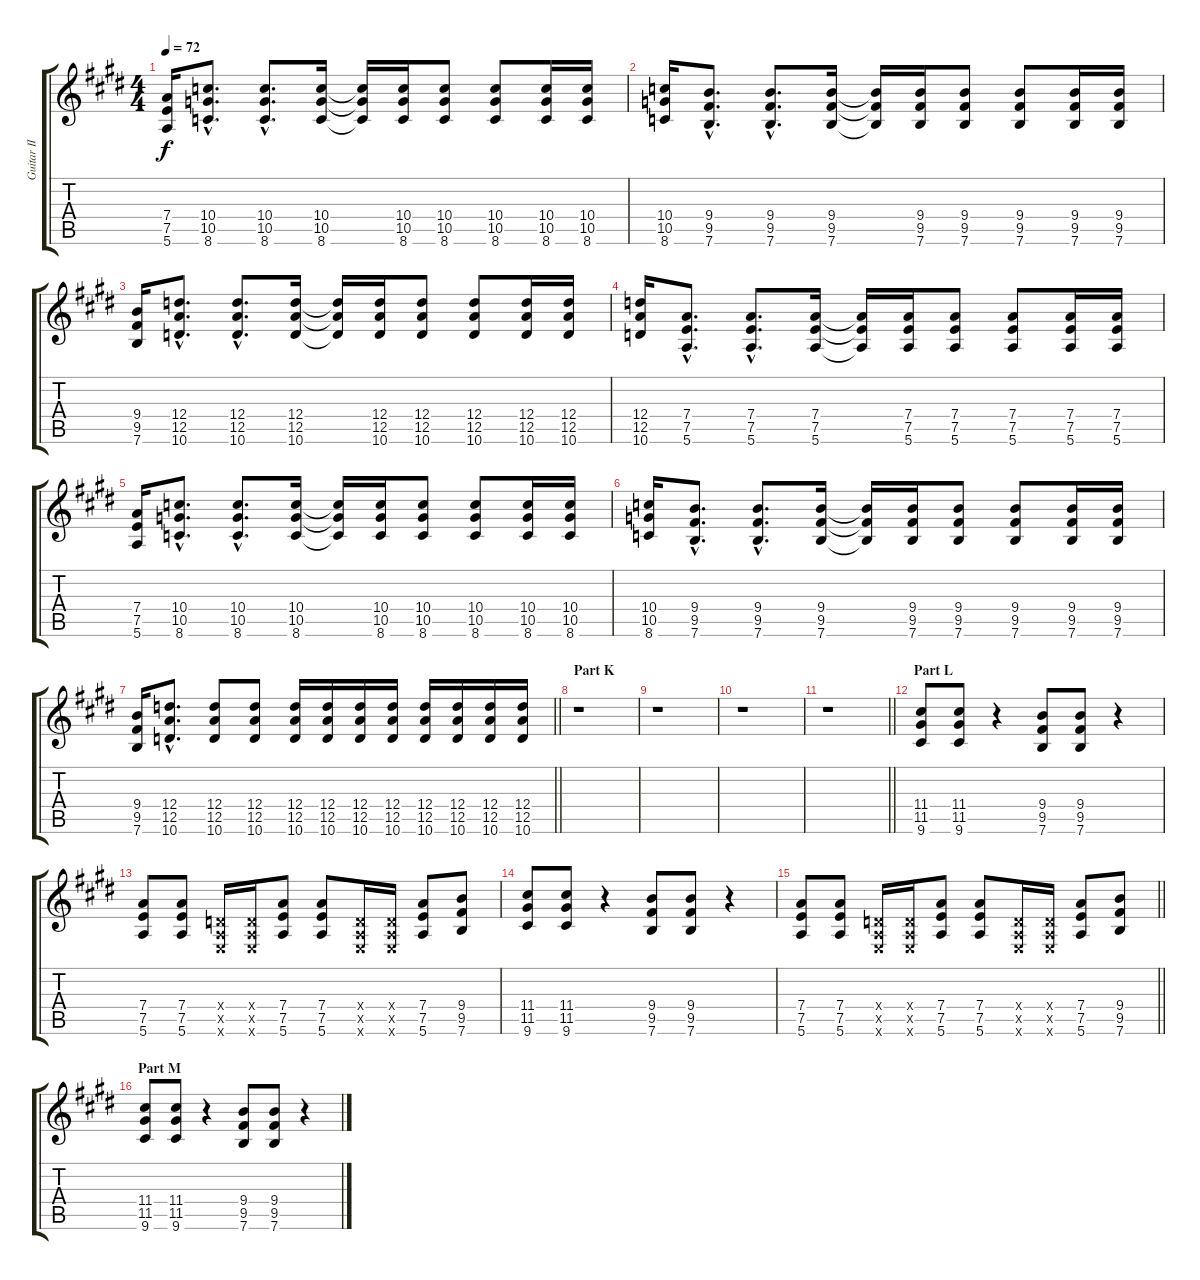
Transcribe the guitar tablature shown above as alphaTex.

\track ("Guitar II (Inoran)" "Guitar II ") {instrument distortionguitar}
\staff {score tabs}
\tuning (E4 B3 G3 D3 A2 E2) {hide}
\ts (4 4)
\tempo 72
\clef g2
\ks e
(7.4 7.5 5.6).16{dy f} (10.4{hac} 10.5{hac} 8.6{hac}).8{d} (10.4{hac} 10.5{hac} 8.6{hac}).8{d} (10.4 10.5 8.6).16 (10.4{t} 10.5{t} 8.6{t}).16 (10.4 10.5 8.6).16 (10.4 10.5 8.6).8 (10.4 10.5 8.6).8 (10.4 10.5 8.6).16 (10.4 10.5 8.6).16 |
(10.4 10.5 8.6).16 (9.4{hac} 9.5{hac} 7.6{hac}).8{d} (9.4{hac} 9.5{hac} 7.6{hac}).8{d} (9.4 9.5 7.6).16 (9.4{t} 9.5{t} 7.6{t}).16 (9.4 9.5 7.6).16 (9.4 9.5 7.6).8 (9.4 9.5 7.6).8 (9.4 9.5 7.6).16 (9.4 9.5 7.6).16 |
(9.4 9.5 7.6).16 (12.4{hac} 12.5{hac} 10.6{hac}).8{d} (12.4{hac} 12.5{hac} 10.6{hac}).8{d} (12.4 12.5 10.6).16 (12.4{t} 12.5{t} 10.6{t}).16 (12.4 12.5 10.6).16 (12.4 12.5 10.6).8 (12.4 12.5 10.6).8 (12.4 12.5 10.6).16 (12.4 12.5 10.6).16 |
(12.4 12.5 10.6).16 (7.4{hac} 7.5{hac} 5.6{hac}).8{d} (7.4{hac} 7.5{hac} 5.6{hac}).8{d} (7.4 7.5 5.6).16 (7.4{t} 7.5{t} 5.6{t}).16 (7.4 7.5 5.6).16 (7.4 7.5 5.6).8 (7.4 7.5 5.6).8 (7.4 7.5 5.6).16 (7.4 7.5 5.6).16 |
(7.4 7.5 5.6).16 (10.4{hac} 10.5{hac} 8.6{hac}).8{d} (10.4{hac} 10.5{hac} 8.6{hac}).8{d} (10.4 10.5 8.6).16 (10.4{t} 10.5{t} 8.6{t}).16 (10.4 10.5 8.6).16 (10.4 10.5 8.6).8 (10.4 10.5 8.6).8 (10.4 10.5 8.6).16 (10.4 10.5 8.6).16 |
(10.4 10.5 8.6).16 (9.4{hac} 9.5{hac} 7.6{hac}).8{d} (9.4{hac} 9.5{hac} 7.6{hac}).8{d} (9.4 9.5 7.6).16 (9.4{t} 9.5{t} 7.6{t}).16 (9.4 9.5 7.6).16 (9.4 9.5 7.6).8 (9.4 9.5 7.6).8 (9.4 9.5 7.6).16 (9.4 9.5 7.6).16 |
\barLineRight lightlight
(9.4 9.5 7.6).16 (12.4{hac} 12.5{hac} 10.6{hac}).8{d} (12.4 12.5 10.6).8 (12.4 12.5 10.6).8 (12.4 12.5 10.6).16 (12.4 12.5 10.6).16 (12.4 12.5 10.6).16 (12.4 12.5 10.6).16 (12.4 12.5 10.6).16 (12.4 12.5 10.6).16 (12.4 12.5 10.6).16 (12.4 12.5 10.6).16 |
\section ("" "Part K")
r.1 |
r.1 |
r.1 |
\barLineRight lightlight
r.1 |
\section ("" "Part L")
(11.4 11.5 9.6).8 (11.4 11.5 9.6).8 r.4 (9.4 9.5 7.6).8 (9.4 9.5 7.6).8 r.4 |
(7.4 7.5 5.6).8 (7.4 7.5 5.6).8 (0.4{x} 0.5{x} 0.6{x}).16 (0.4{x} 0.5{x} 0.6{x}).16 (7.4 7.5 5.6).8 (7.4 7.5 5.6).8 (0.4{x} 0.5{x} 0.6{x}).16 (0.4{x} 0.5{x} 0.6{x}).16 (7.4 7.5 5.6).8 (9.4 9.5 7.6).8 |
(11.4 11.5 9.6).8 (11.4 11.5 9.6).8 r.4 (9.4 9.5 7.6).8 (9.4 9.5 7.6).8 r.4 |
\barLineRight lightlight
(7.4 7.5 5.6).8 (7.4 7.5 5.6).8 (0.4{x} 0.5{x} 0.6{x}).16 (0.4{x} 0.5{x} 0.6{x}).16 (7.4 7.5 5.6).8 (7.4 7.5 5.6).8 (0.4{x} 0.5{x} 0.6{x}).16 (0.4{x} 0.5{x} 0.6{x}).16 (7.4 7.5 5.6).8 (9.4 9.5 7.6).8 |
\section ("" "Part M")
(11.4 11.5 9.6).8 (11.4 11.5 9.6).8 r.4 (9.4 9.5 7.6).8 (9.4 9.5 7.6).8 r.4
